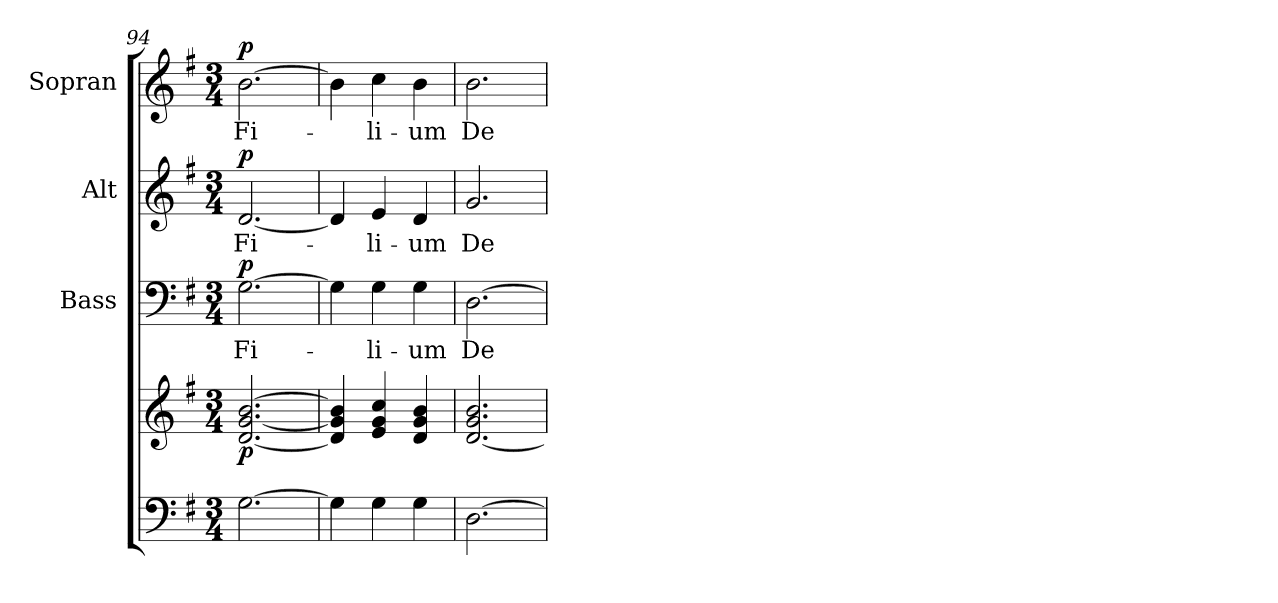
**kern	**kern	**dynam	**kern	**text	**dynam	**kern	**text	**dynam	**kern	**text	**dynam
*part4	*part4	*part4	*part3	*part3	*part3	*part2	*part2	*part2	*part1	*part1	*part1
*staff5	*staff4	*staff4/5	*staff3	*staff3	*staff3	*staff2	*staff2	*staff2	*staff1	*staff1	*staff1
*	*	*	*I"Bass	*	*	*I"Alt	*	*	*I"Sopran	*	*
*	*	*	*I'B.	*	*	*I'A.	*	*	*I'S.	*	*
*clefF4	*clefG2	*	*clefF4	*	*	*clefG2	*	*	*clefG2	*	*
*k[f#]	*k[f#]	*	*k[f#]	*	*	*k[f#]	*	*	*k[f#]	*	*
*G:	*G:	*	*G:	*	*	*G:	*	*	*G:	*	*
*M3/4	*M3/4	*	*M3/4	*	*	*M3/4	*	*	*M3/4	*	*
=94	=94	=94	=94	=94	=94	=94	=94	=94	=94	=94	=94
!	!	!LO:DY:b	!	!LO:LY:b	!LO:DY:a	!	!LO:LY:b	!LO:DY:a	!	!LO:LY:b	!LO:DY:a
[2.G\	[2.d/ [2.g/ [2.b/	p	[2.G\	Fi-	p	[2.d/	Fi-	p	[2.b\	Fi-	p
=95	=95	=95	=95	=95	=95	=95	=95	=95	=95	=95	=95
4G\]	4d/] 4g/] 4b/]	.	4G\]	.	.	4d/]	.	.	4b\]	.	.
!	!	!	!	!LO:LY:b	!	!	!LO:LY:b	!	!	!LO:LY:b	!
4G\	4e/ 4g/ 4cc/	.	4G\	-li-	.	4e/	-li-	.	4cc\	-li-	.
!	!	!	!	!LO:LY:b	!	!	!LO:LY:b	!	!	!LO:LY:b	!
4G\	4d/ 4g/ 4b/	.	4G\	-um	.	4d/	-um	.	4b\	-um	.
=96	=96	=96	=96	=96	=96	=96	=96	=96	=96	=96	=96
!	!	!	!	!LO:LY:b	!	!	!LO:LY:b	!	!	!LO:LY:b	!
[2.D\	[2.d/ 2.g/ 2.b/	.	[2.D\	De-	.	2.g/	De-	.	2.b\	De-	.
=	=	=	=	=	=	=	=	=	=	=	=
*-	*-	*-	*-	*-	*-	*-	*-	*-	*-	*-	*-
